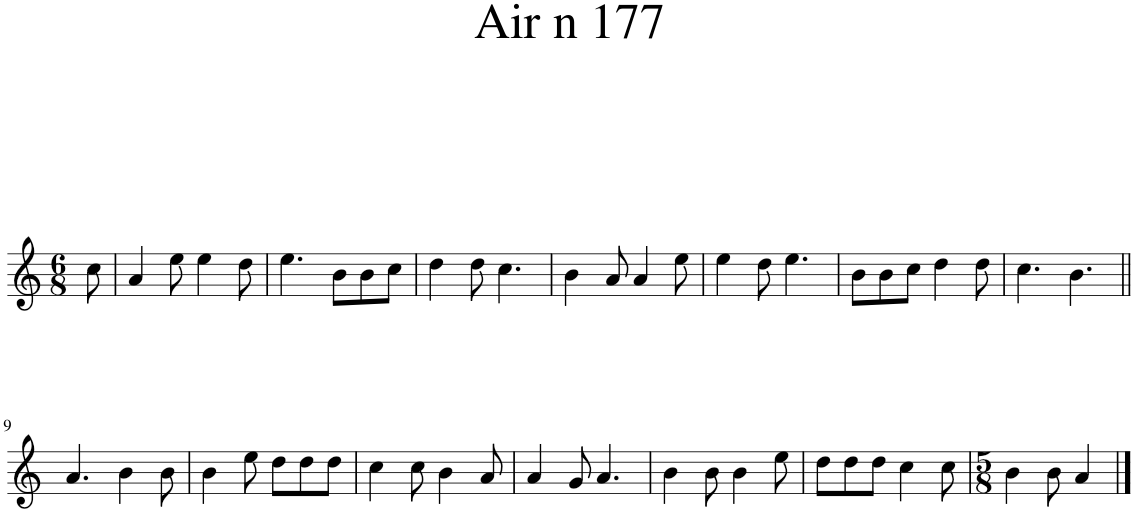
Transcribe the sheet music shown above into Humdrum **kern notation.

**kern
*part1
*staff1
*I"Piano
*I'Pno.
*clefG2
*k[]
*M6/8
=1
8cc\
=2
4a/
8ee\
4ee\
8dd\
=3
4.ee\
8b\L
8b\
8cc\J
=4
4dd\
8dd\
4.cc\
=5
4b\
8a/
4a/
8ee\
=6
4ee\
8dd\
4.ee\
=7
8b\L
8b\
8cc\J
4dd\
8dd\
=8
4.cc\
4.b\
!!LO:LB:g=z
=9||
4.a/
4b\
8b\
=10
4b\
8ee\
8dd\L
8dd\
8dd\J
=11
4cc\
8cc\
4b\
8a/
=12
4a/
8g/
4.a/
=13
4b\
8b\
4b\
8ee\
=14
8dd\L
8dd\
8dd\J
4cc\
8cc\
=15
*M5/8
4b\
8b\
4a/
==
*-
